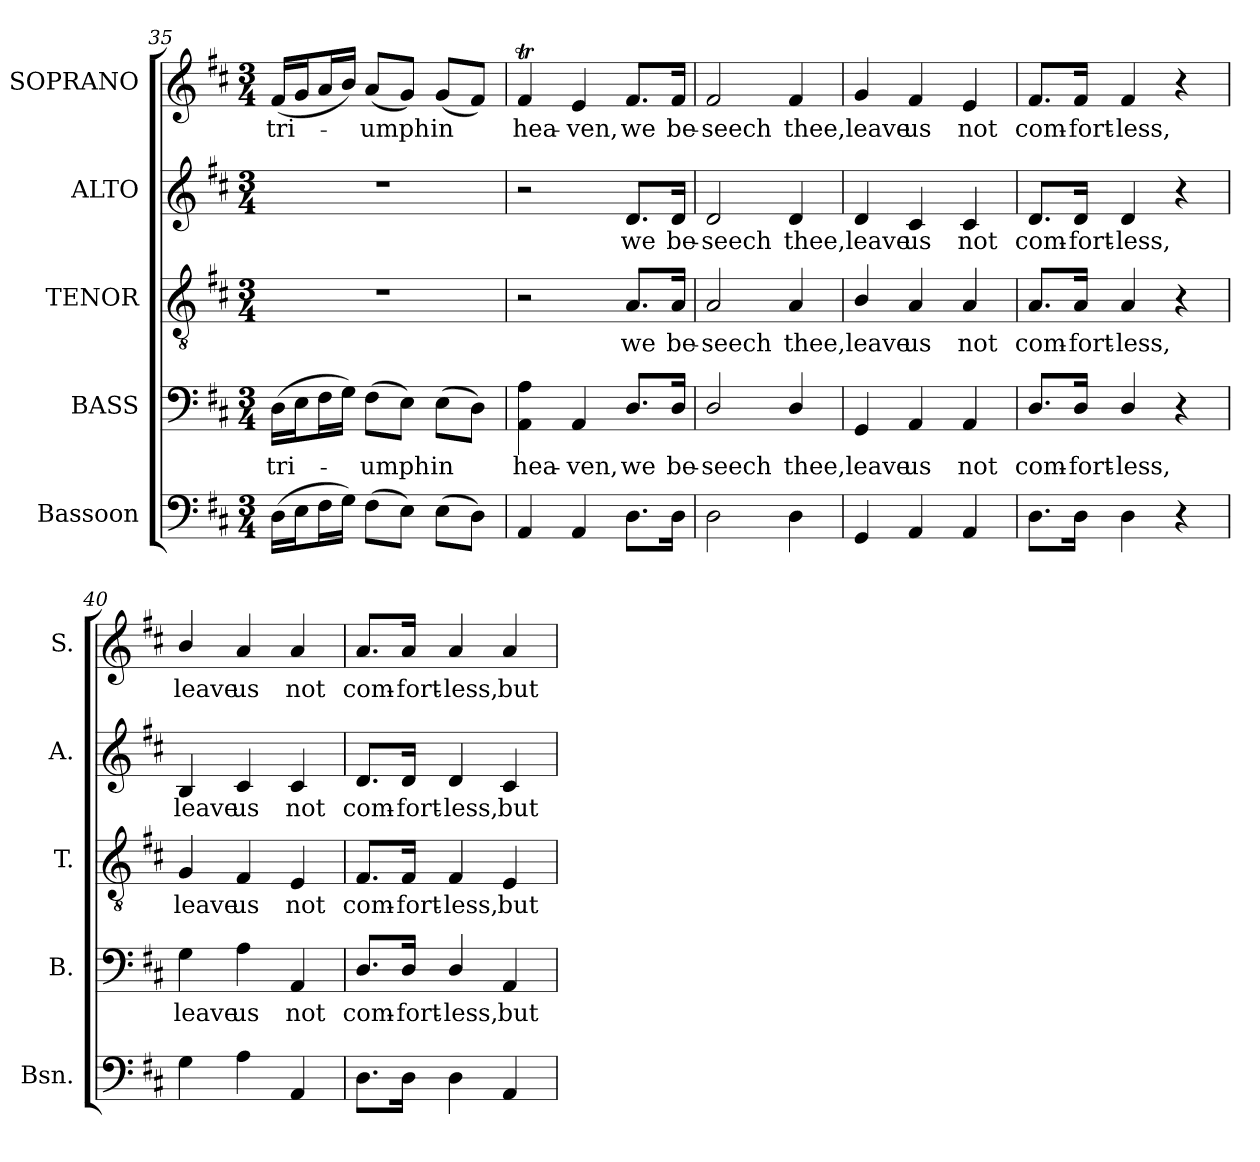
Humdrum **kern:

**kern	**kern	**text	**kern	**text	**kern	**text	**kern	**text
*part5	*part4	*part4	*part3	*part3	*part2	*part2	*part1	*part1
*staff5	*staff4	*staff4	*staff3	*staff3	*staff2	*staff2	*staff1	*staff1
*I"Bassoon	*I"BASS	*	*I"TENOR	*	*I"ALTO	*	*I"SOPRANO	*
*I'Bsn.	*I'B.	*	*I'T.	*	*I'A.	*	*I'S.	*
*clefF4	*clefF4	*	*clefGv2	*	*clefG2	*	*clefG2	*
*	*	*	*ITrd7c12	*	*	*	*	*
*k[f#c#]	*k[f#c#]	*	*k[f#c#]	*	*k[f#c#]	*	*k[f#c#]	*
*D:	*D:	*	*D:	*	*D:	*	*D:	*
*M3/4	*M3/4	*	*M3/4	*	*M3/4	*	*M3/4	*
=35	=35	=35	=35	=35	=35	=35	=35	=35
!	!	!LO:LY:b:color=#000000	!LO:N:vis=1	!	!LO:N:vis=1	!	!	!
!	!	!	!	!	!	!	!	!LO:LY:b:color=#000000
(16Di\LL	(16Di\LL	tri-	2.r	.	2.r	.	(16f#i/LL	tri-
16Ei\J	16Ei\J	.	.	.	.	.	16gi/J	.
16F#i\L	16F#i\L	.	.	.	.	.	16ai/L	.
16Gi\JJ)	16Gi\JJ)	.	.	.	.	.	16bi/JJ)	.
!	!	!LO:LY:b:color=#000000	!	!	!	!	!	!
!	!	!	!	!	!	!	!	!LO:LY:b:color=#000000
(8F#i\L	(8F#i\L	-umph	.	.	.	.	(8ai/L	-umph
8Ei\J)	8Ei\J)	.	.	.	.	.	8gi/J)	.
!	!	!LO:LY:b:color=#000000	!	!	!	!	!	!
!	!	!	!	!	!	!	!	!LO:LY:b:color=#000000
(8Ei\L	(8Ei\L	in	.	.	.	.	(8gi/L	in
8Di\J)	8Di\J)	.	.	.	.	.	8f#i/J)	.
!!LO:LB:g=z
=36	=36	=36	=36	=36	=36	=36	=36	=36
!	!	!LO:LY:b:color=#000000	!	!	!	!	!	!
!	!	!	!	!	!	!	!	!LO:LY:b:color=#000000
4AAi/	4AAi\ 4Ai	hea-	2r	.	2r	.	4f#ti/	hea-
!	!	!LO:LY:b:color=#000000	!	!	!	!	!	!
!	!	!	!	!	!	!	!	!LO:LY:b:color=#000000
4AAi/	4AAi/	-ven,	.	.	.	.	4ei/	-ven,
!	!	!LO:LY:b:color=#000000	!	!	!	!	!	!
!	!	!	!	!LO:LY:b:color=#000000	!	!	!	!
!	!	!	!	!	!	!LO:LY:b:color=#000000	!	!
!	!	!	!	!	!	!	!	!LO:LY:b:color=#000000
8.Di\L	8.Di/L	we	8.AAi/L	we	8.di/L	we	8.f#i/L	we
!	!	!LO:LY:b:color=#000000	!	!	!	!	!	!
!	!	!	!	!LO:LY:b:color=#000000	!	!	!	!
!	!	!	!	!	!	!LO:LY:b:color=#000000	!	!
!	!	!	!	!	!	!	!	!LO:LY:b:color=#000000
16Di\Jk	16Di/Jk	be-	16AAi/Jk	be-	16di/Jk	be-	16f#i/Jk	be-
=37	=37	=37	=37	=37	=37	=37	=37	=37
!	!	!LO:LY:b:color=#000000	!	!	!	!	!	!
!	!	!	!	!LO:LY:b:color=#000000	!	!	!	!
!	!	!	!	!	!	!LO:LY:b:color=#000000	!	!
!	!	!	!	!	!	!	!	!LO:LY:b:color=#000000
2Di\	2Di/	-seech	2AAi/	-seech	2di/	-seech	2f#i/	-seech
!	!	!LO:LY:b:color=#000000	!	!	!	!	!	!
!	!	!	!	!LO:LY:b:color=#000000	!	!	!	!
!	!	!	!	!	!	!LO:LY:b:color=#000000	!	!
!	!	!	!	!	!	!	!	!LO:LY:b:color=#000000
4Di\	4Di/	thee,	4AAi/	thee,	4di/	thee,	4f#i/	thee,
=38	=38	=38	=38	=38	=38	=38	=38	=38
!	!	!LO:LY:b:color=#000000	!	!	!	!	!	!
!	!	!	!	!LO:LY:b:color=#000000	!	!	!	!
!	!	!	!	!	!	!LO:LY:b:color=#000000	!	!
!	!	!	!	!	!	!	!	!LO:LY:b:color=#000000
4GGi/	4GGi/	leave	4BBi/	leave	4di/	leave	4gi/	leave
!	!	!LO:LY:b:color=#000000	!	!	!	!	!	!
!	!	!	!	!LO:LY:b:color=#000000	!	!	!	!
!	!	!	!	!	!	!LO:LY:b:color=#000000	!	!
!	!	!	!	!	!	!	!	!LO:LY:b:color=#000000
4AAi/	4AAi/	us	4AAi/	us	4c#i/	us	4f#i/	us
!	!	!LO:LY:b:color=#000000	!	!	!	!	!	!
!	!	!	!	!LO:LY:b:color=#000000	!	!	!	!
!	!	!	!	!	!	!LO:LY:b:color=#000000	!	!
!	!	!	!	!	!	!	!	!LO:LY:b:color=#000000
4AAi/	4AAi/	not	4AAi/	not	4c#i/	not	4ei/	not
=39	=39	=39	=39	=39	=39	=39	=39	=39
!	!	!LO:LY:b:color=#000000	!	!	!	!	!	!
!	!	!	!	!LO:LY:b:color=#000000	!	!	!	!
!	!	!	!	!	!	!LO:LY:b:color=#000000	!	!
!	!	!	!	!	!	!	!	!LO:LY:b:color=#000000
8.Di\L	8.Di/L	com-	8.AAi/L	com-	8.di/L	com-	8.f#i/L	com-
!	!	!LO:LY:b:color=#000000	!	!	!	!	!	!
!	!	!	!	!LO:LY:b:color=#000000	!	!	!	!
!	!	!	!	!	!	!LO:LY:b:color=#000000	!	!
!	!	!	!	!	!	!	!	!LO:LY:b:color=#000000
16Di\Jk	16Di/Jk	-fort-	16AAi/Jk	-fort-	16di/Jk	-fort-	16f#i/Jk	-fort-
!	!	!LO:LY:b:color=#000000	!	!	!	!	!	!
!	!	!	!	!LO:LY:b:color=#000000	!	!	!	!
!	!	!	!	!	!	!LO:LY:b:color=#000000	!	!
!	!	!	!	!	!	!	!	!LO:LY:b:color=#000000
4Di\	4Di/	-less,	4AAi/	-less,	4di/	-less,	4f#i/	-less,
4r	4r	.	4r	.	4r	.	4r	.
=40	=40	=40	=40	=40	=40	=40	=40	=40
!	!	!LO:LY:b:color=#000000	!	!	!	!	!	!
!	!	!	!	!LO:LY:b:color=#000000	!	!	!	!
!	!	!	!	!	!	!LO:LY:b:color=#000000	!	!
!	!	!	!	!	!	!	!	!LO:LY:b:color=#000000
4Gi\	4Gi\	leave	4GGi/	leave	4Bi/	leave	4bi/	leave
!	!	!LO:LY:b:color=#000000	!	!	!	!	!	!
!	!	!	!	!LO:LY:b:color=#000000	!	!	!	!
!	!	!	!	!	!	!LO:LY:b:color=#000000	!	!
!	!	!	!	!	!	!	!	!LO:LY:b:color=#000000
4Ai\	4Ai\	us	4FF#i/	us	4c#i/	us	4ai/	us
!	!	!LO:LY:b:color=#000000	!	!	!	!	!	!
!	!	!	!	!LO:LY:b:color=#000000	!	!	!	!
!	!	!	!	!	!	!LO:LY:b:color=#000000	!	!
!	!	!	!	!	!	!	!	!LO:LY:b:color=#000000
4AAi/	4AAi/	not	4EEi/	not	4c#i/	not	4ai/	not
=41	=41	=41	=41	=41	=41	=41	=41	=41
!	!	!LO:LY:b:color=#000000	!	!	!	!	!	!
!	!	!	!	!LO:LY:b:color=#000000	!	!	!	!
!	!	!	!	!	!	!LO:LY:b:color=#000000	!	!
!	!	!	!	!	!	!	!	!LO:LY:b:color=#000000
8.Di\L	8.Di/L	com-	8.FF#i/L	com-	8.di/L	com-	8.ai/L	com-
!	!	!LO:LY:b:color=#000000	!	!	!	!	!	!
!	!	!	!	!LO:LY:b:color=#000000	!	!	!	!
!	!	!	!	!	!	!LO:LY:b:color=#000000	!	!
!	!	!	!	!	!	!	!	!LO:LY:b:color=#000000
16Di\Jk	16Di/Jk	-fort-	16FF#i/Jk	-fort-	16di/Jk	-fort-	16ai/Jk	-fort-
!	!	!LO:LY:b:color=#000000	!	!	!	!	!	!
!	!	!	!	!LO:LY:b:color=#000000	!	!	!	!
!	!	!	!	!	!	!LO:LY:b:color=#000000	!	!
!	!	!	!	!	!	!	!	!LO:LY:b:color=#000000
4Di\	4Di/	-less,	4FF#i/	-less,	4di/	-less,	4ai/	-less,
!	!	!LO:LY:b:color=#000000	!	!	!	!	!	!
!	!	!	!	!LO:LY:b:color=#000000	!	!	!	!
!	!	!	!	!	!	!LO:LY:b:color=#000000	!	!
!	!	!	!	!	!	!	!	!LO:LY:b:color=#000000
4AAi/	4AAi/	but	4EEi/	but	4c#i/	but	4ai/	but
=	=	=	=	=	=	=	=	=
*-	*-	*-	*-	*-	*-	*-	*-	*-
